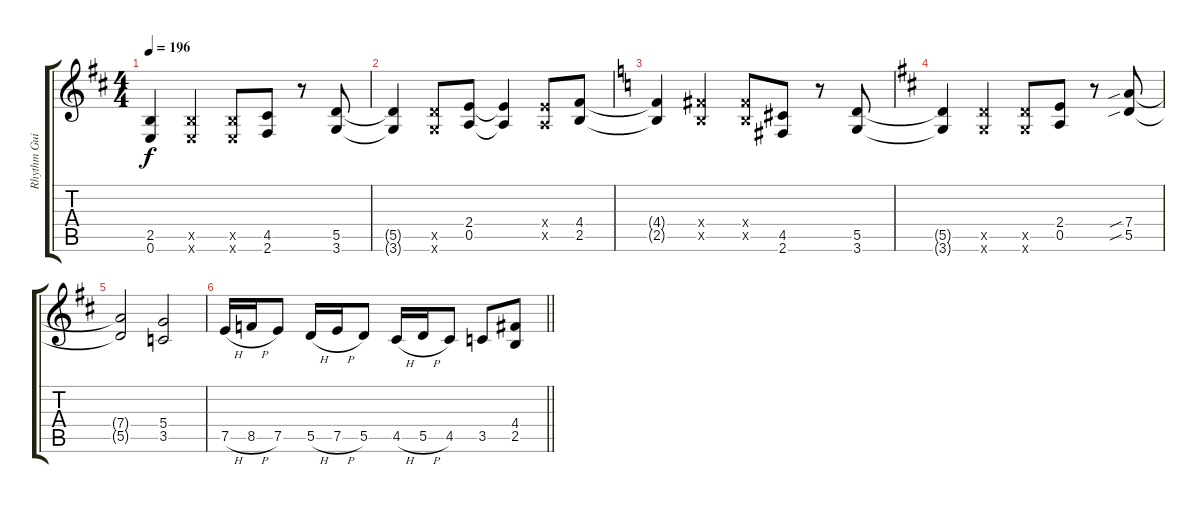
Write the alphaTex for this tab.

\track ("Rhythm Guitar (Mustaine)" "Rhythm Gui") {instrument distortionguitar}
\staff {score tabs}
\tuning (E4 B3 G3 D3 A2 E2) {hide}
\ts (4 4)
\tempo 196
\clef g2
\ks d
(2.5{t} 0.6{t}).4{dy f} (2.5{x} 0.6{x}).4 (2.5{x} 0.6{x}).8 (4.5 2.6).8 r.8 (5.5 3.6).8 |
(5.5{t} 3.6{t}).4 (5.5{x} 3.6{x}).8 (2.4 0.5).8 (2.4{t} 0.5{t}).4 (2.4{x} 0.5{x}).8 (4.4 2.5).8 |
\ks c
(4.4{t} 2.5{t}).4 (4.4{x} 2.5{x}).4 (4.4{x} 2.5{x}).8 (4.5 2.6).8 r.8 (5.5 3.6).8 |
\ks d
(5.5{t} 3.6{t}).4 (5.5{x} 3.6{x}).4 (5.5{x} 3.6{x}).8 (2.4 0.5).8 r.8 (7.4{sib} 5.5{sib}).8 |
(7.4{t} 5.5{t}).2 (5.4 3.5).2 |
\barLineRight lightlight
7.5{h}.16 8.5{h}.16 7.5.8 5.5{h}.16 7.5{h}.16 5.5.8 4.5{h}.16 5.5{h}.16 4.5.8 3.5.8 (4.4 2.5).8
